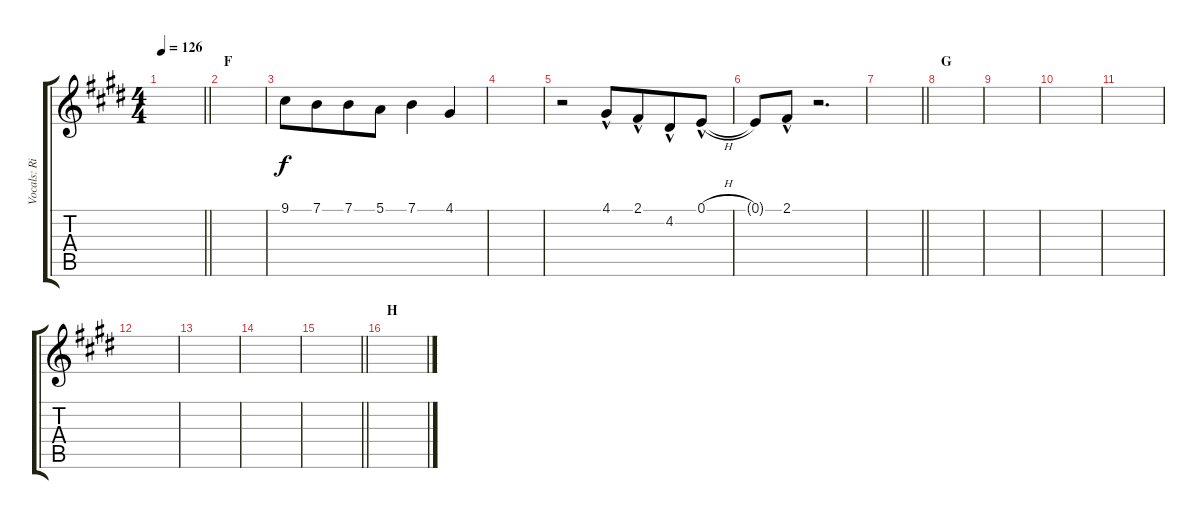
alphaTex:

\track ("Vocals: Rik" "Vocals: Ri") {instrument choiraahs}
\staff {score tabs}
\tuning (E4 B3 G3 D3 A2 E2) {hide}
\ts (4 4)
\tempo 126
\clef g2
\barLineRight lightlight
\ks e
|
\section ("" "F")
|
9.1.8 7.1.8{beam merge} 7.1.8 5.1.8 7.1.4 4.1.4 |
|
r.2 4.1{hac}.8 2.1{hac}.8{beam merge} 4.2{hac}.8 0.1{h hac}.8 |
0.1{t}.8 2.1{hac}.8 r.2{d} |
\barLineRight lightlight
|
\section ("" "G")
|
|
|
|
|
|
|
\barLineRight lightlight
|
\section ("" "H")
